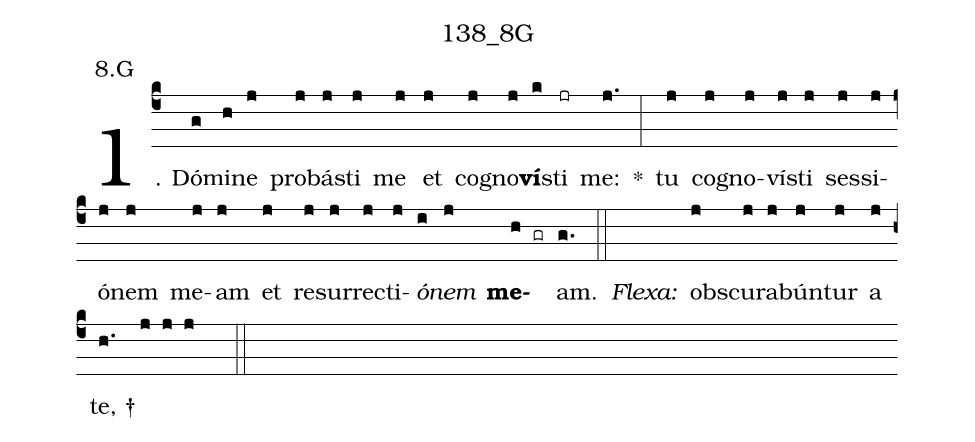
name: 138_8G;
annotation: 8.G;
%%
(c4) 1. Dó(g)mi(h)ne(j) pro(j)bá(j)sti(j) me(j) et(j) co(j)gno(j)<b>ví</b>(k)sti(jr) me:(j.) *(:) tu(j) co(j)gno(j)ví(j)sti(j) ses(j)si(j)ó(j)nem(j) me(j)am(j) et(j) re(j)sur(j)re(j)cti(j)<i>ó</i>(i)<i>nem</i>(j) <b>me</b>(h gr)am.(g.) (::)
<i>Flexa:</i>(////)  obs(j)cu(j)ra(j)bún(j)tur(j) a(j) te, †(h.//// j j j  ::)

%E(j) u(j) o(i) u(j) a(h) e.(g.) (::)
